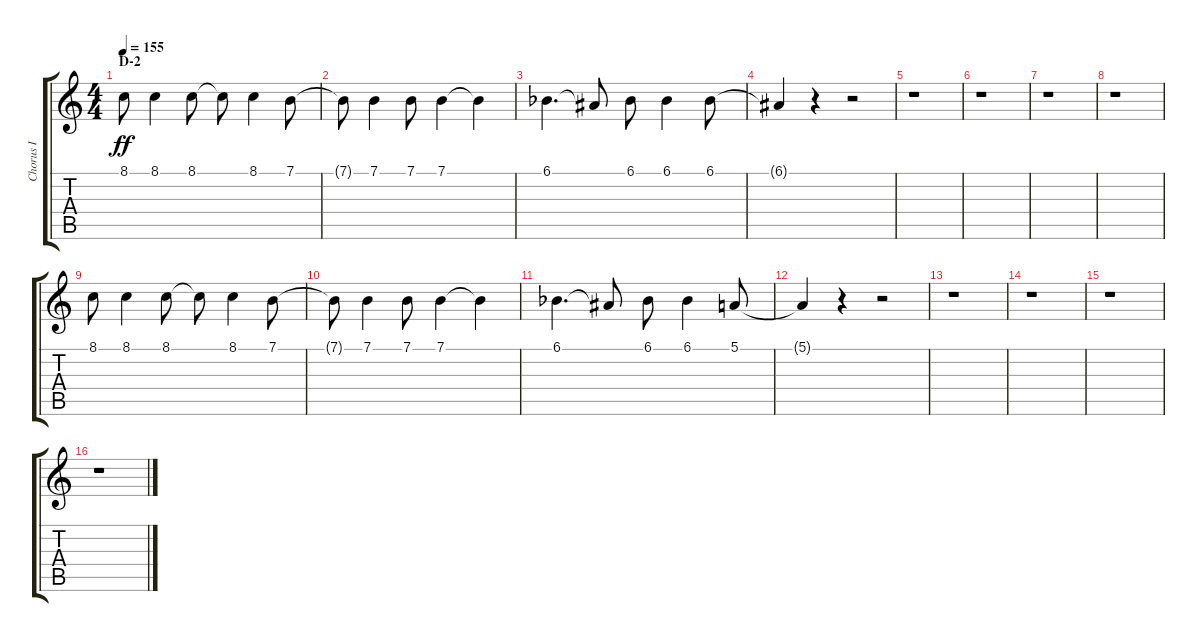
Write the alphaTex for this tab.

\track ("Chorus I" "Chorus I") {instrument voiceoohs}
\staff {score tabs}
\tuning (E4 B3 G3 D3 A2 E2) {hide}
\ts (4 4)
\section ("" "D-2")
\tempo 155
\clef g2
\ks c
8.1.8{dy ff} 8.1.4 8.1.8 8.1{t}.8 8.1.4 7.1.8 |
7.1{t}.8 7.1.4 7.1.8 7.1.4 7.1{t}.4 |
6.1{acc b}.4{d} 6.1{t}.8 6.1{acc b}.8 6.1{acc b}.4 6.1{acc b}.8 |
6.1{t}.4 r.4 r.2 |
r.1 |
r.1 |
r.1 |
r.1 |
8.1.8 8.1.4 8.1.8 8.1{t}.8 8.1.4 7.1.8 |
7.1{t}.8 7.1.4 7.1.8 7.1.4 7.1{t}.4 |
6.1{acc b}.4{d} 6.1{t}.8 6.1{acc b}.8 6.1{acc b}.4 5.1.8 |
5.1{t}.4 r.4 r.2 |
r.1 |
r.1 |
r.1 |
r.1
